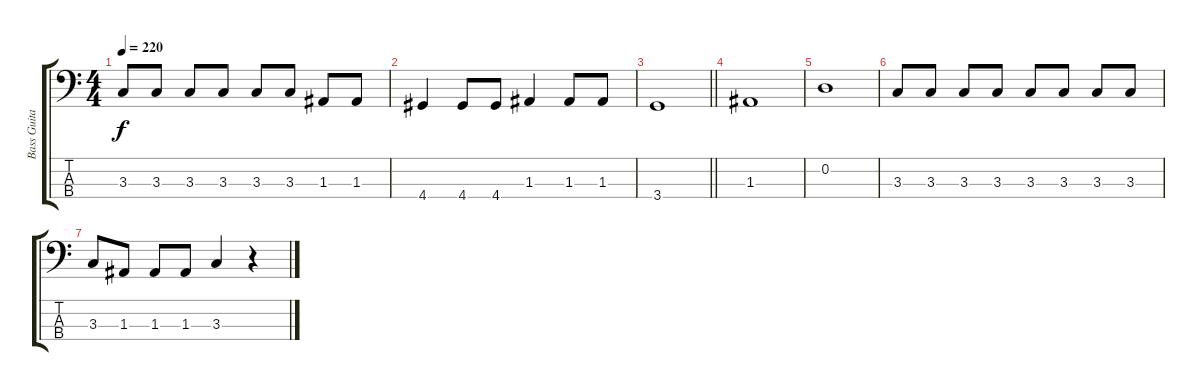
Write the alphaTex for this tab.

\track ("Bass Guitar" "Bass Guita") {instrument electricbassfinger}
\staff {score tabs}
\tuning (G2 D2 A1 E1) {hide}
\ts (4 4)
\tempo 220
\clef f4
\ks c
3.3.8{dy f} 3.3.8 3.3.8 3.3.8 3.3.8 3.3.8 1.3.8 1.3.8 |
4.4.4 4.4.8 4.4.8 1.3.4 1.3.8 1.3.8 |
\barLineRight lightlight
3.4.1 |
1.3.1 |
0.2.1 |
3.3.8 3.3.8 3.3.8 3.3.8 3.3.8 3.3.8 3.3.8 3.3.8 |
3.3.8 1.3.8 1.3.8 1.3.8 3.3.4 r.4
